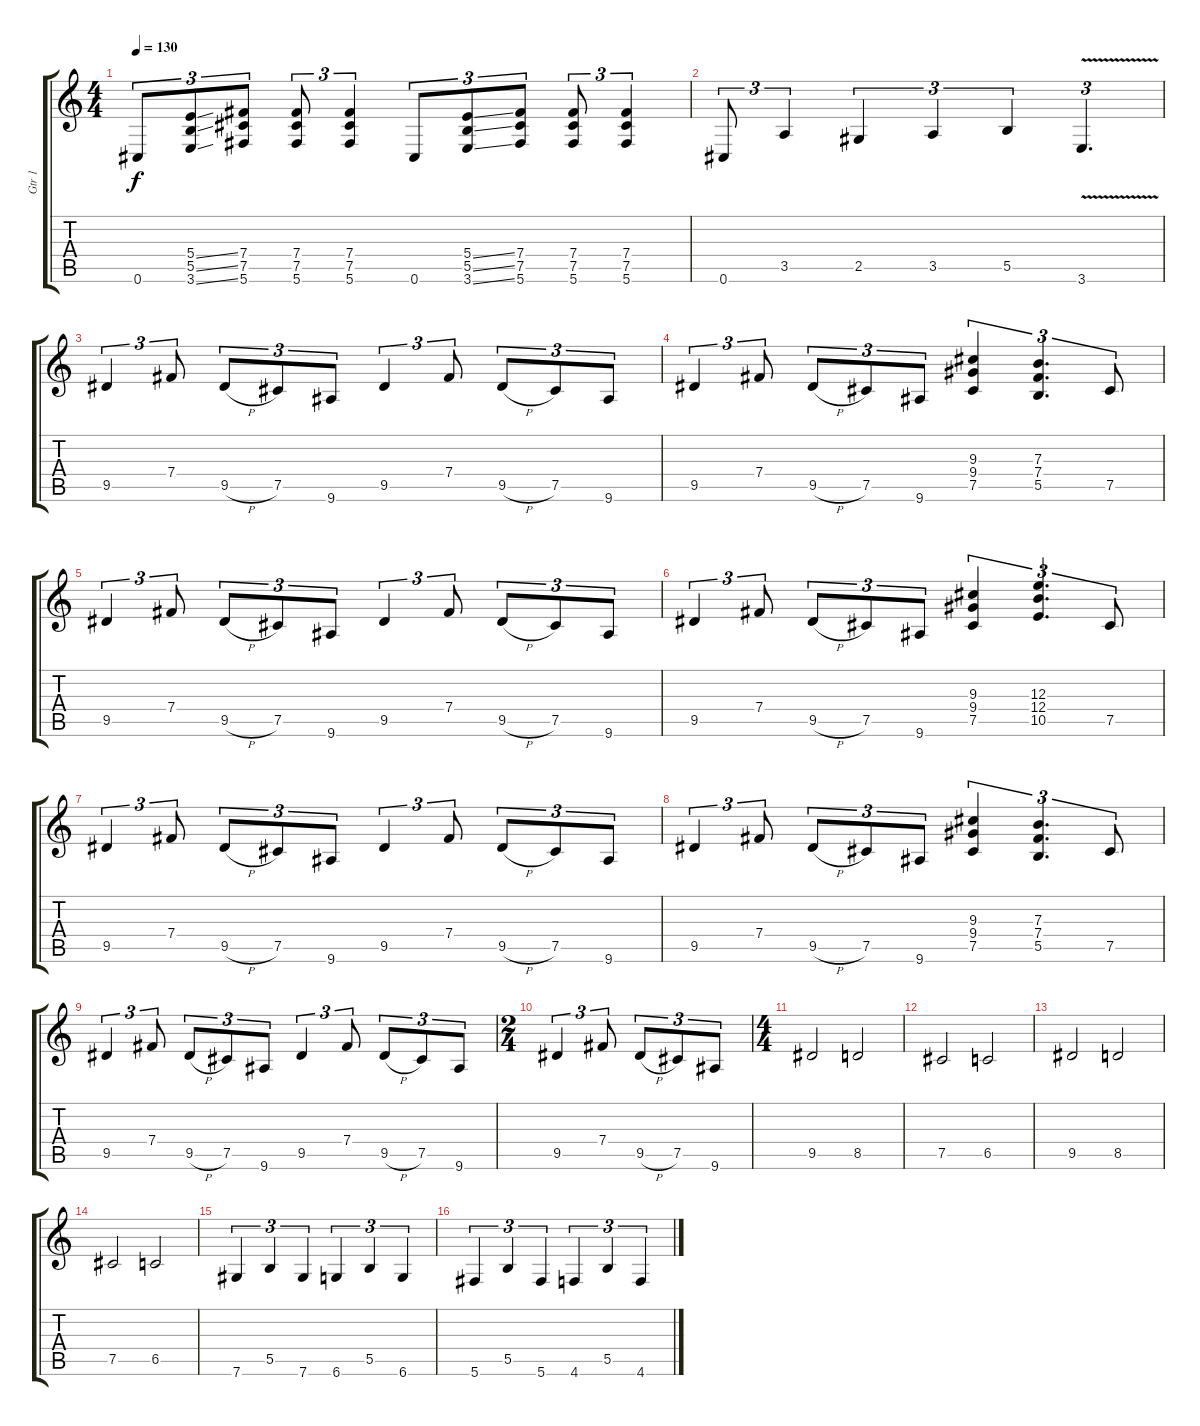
\track ("Gtr 1" "Gtr 1") {instrument overdrivenguitar}
\staff {score tabs}
\tuning (Db4 Ab3 E3 B2 Gb2 Db2) {hide}
\ts (4 4)
\tempo 130
\clef g2
\ks c
0.6.8{tu (3 2) dy f} (5.4{ss} 5.5{ss} 3.6{ss}).8{tu (3 2)} (7.4 7.5 5.6).8{tu (3 2)} (7.4 7.5 5.6).8{tu (3 2)} (7.4 7.5 5.6).4{tu (3 2)} 0.6.8{tu (3 2)} (5.4{ss} 5.5{ss} 3.6{ss}).8{tu (3 2)} (7.4 7.5 5.6).8{tu (3 2)} (7.4 7.5 5.6).8{tu (3 2)} (7.4 7.5 5.6).4{tu (3 2)} |
0.6.8{tu (3 2)} 3.5.4{tu (3 2)} 2.5.4{tu (3 2)} 3.5.4{tu (3 2)} 5.5.4{tu (3 2)} 3.6{v}.4{d tu (3 2)} |
9.5.4{tu (3 2)} 7.4.8{tu (3 2)} 9.5{h}.8{tu (3 2)} 7.5.8{tu (3 2)} 9.6.8{tu (3 2)} 9.5.4{tu (3 2)} 7.4.8{tu (3 2)} 9.5{h}.8{tu (3 2)} 7.5.8{tu (3 2)} 9.6.8{tu (3 2)} |
9.5.4{tu (3 2)} 7.4.8{tu (3 2)} 9.5{h}.8{tu (3 2)} 7.5.8{tu (3 2)} 9.6.8{tu (3 2)} (9.3 9.4 7.5).4{tu (3 2)} (7.3 7.4 5.5).4{d tu (3 2)} 7.5.8{tu (3 2)} |
9.5.4{tu (3 2)} 7.4.8{tu (3 2)} 9.5{h}.8{tu (3 2)} 7.5.8{tu (3 2)} 9.6.8{tu (3 2)} 9.5.4{tu (3 2)} 7.4.8{tu (3 2)} 9.5{h}.8{tu (3 2)} 7.5.8{tu (3 2)} 9.6.8{tu (3 2)} |
9.5.4{tu (3 2)} 7.4.8{tu (3 2)} 9.5{h}.8{tu (3 2)} 7.5.8{tu (3 2)} 9.6.8{tu (3 2)} (9.3 9.4 7.5).4{tu (3 2)} (12.3 12.4 10.5).4{d tu (3 2)} 7.5.8{tu (3 2)} |
9.5.4{tu (3 2)} 7.4.8{tu (3 2)} 9.5{h}.8{tu (3 2)} 7.5.8{tu (3 2)} 9.6.8{tu (3 2)} 9.5.4{tu (3 2)} 7.4.8{tu (3 2)} 9.5{h}.8{tu (3 2)} 7.5.8{tu (3 2)} 9.6.8{tu (3 2)} |
9.5.4{tu (3 2)} 7.4.8{tu (3 2)} 9.5{h}.8{tu (3 2)} 7.5.8{tu (3 2)} 9.6.8{tu (3 2)} (9.3 9.4 7.5).4{tu (3 2)} (7.3 7.4 5.5).4{d tu (3 2)} 7.5.8{tu (3 2)} |
9.5.4{tu (3 2)} 7.4.8{tu (3 2)} 9.5{h}.8{tu (3 2)} 7.5.8{tu (3 2)} 9.6.8{tu (3 2)} 9.5.4{tu (3 2)} 7.4.8{tu (3 2)} 9.5{h}.8{tu (3 2)} 7.5.8{tu (3 2)} 9.6.8{tu (3 2)} |
\ts (2 4)
9.5.4{tu (3 2)} 7.4.8{tu (3 2)} 9.5{h}.8{tu (3 2)} 7.5.8{tu (3 2)} 9.6.8{tu (3 2)} |
\ts (4 4)
9.5.2 8.5.2 |
7.5.2 6.5.2 |
9.5.2 8.5.2 |
7.5.2 6.5.2 |
7.6.4{tu (3 2)} 5.5.4{tu (3 2)} 7.6.4{tu (3 2)} 6.6.4{tu (3 2)} 5.5.4{tu (3 2)} 6.6.4{tu (3 2)} |
5.6.4{tu (3 2)} 5.5.4{tu (3 2)} 5.6.4{tu (3 2)} 4.6.4{tu (3 2)} 5.5.4{tu (3 2)} 4.6.4{tu (3 2)}
